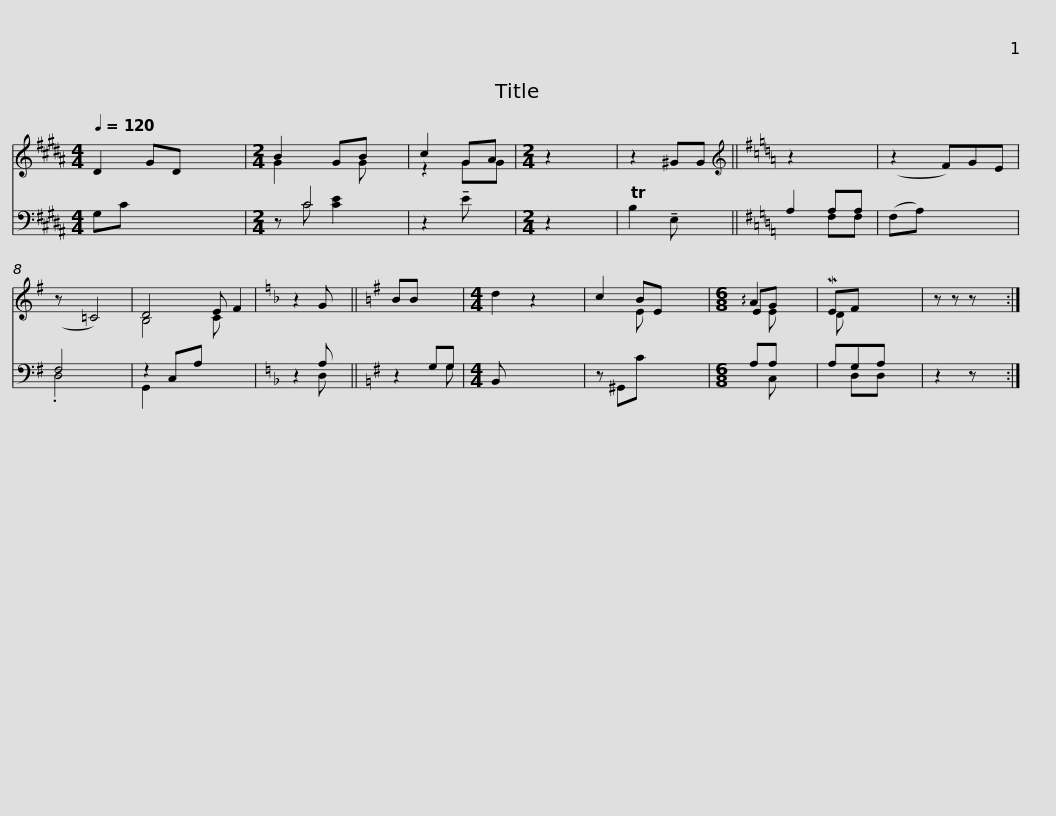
X:1
%%score ( 1 2 3 ) ( 4 5 )
L:1/8
Q:1/4=120
M:4/4
I:linebreak $
K:B
V:1 treble
V:2 treble
V:3 treble
V:4 bass
V:5 bass
V:1
 D2 GD x4 |[M:2/4] B2 GB x | c2 GA |[M:2/4] z2 x2 | z2 ^GG ||$ %5
[K:G][K:treble] z2 x2 | (z2 F)GE | (z =C4) | D4 E F2 |[K:F] z2 G x ||$ %10
[K:G] BB x2 |[M:4/4] d2 z2 x4 | c2 BE x4 |[M:6/8] !arpeggio!A2 x4 | MEF x4 | %15
 z z z x3 :| %16
V:2
 x8 |[M:2/4] G2 x G x | z2 GG |[M:2/4] x4 | x4 ||$ %5
[K:G][K:treble] x4 | x5 | x5 | B,4 C x2 |[K:F] x4 ||$ %10
[K:G] x4 |[M:4/4] x8 | x2 E x5 |[M:6/8] EG x4 | D x5 | %15
 x6 :| %16
V:3
 x8 |[M:2/4] x5 | x4 |[M:2/4] x4 | x4 ||$ %5
[K:G][K:treble] x4 | x5 | x5 | x7 |[K:F] x4 ||$ %10
[K:G] x4 |[M:4/4] x8 | x8 |[M:6/8] x E x4 | x6 | %15
 x6 :| %16
V:4
 G,C x6 |[M:2/4] z C4 | z2 !tenuto!E x |[M:2/4] z2 x2 | TB,2 !tenuto!E, x ||$ %5
[K:G] A,2 A,A, | (F,A,) x3 | F,4 x | z2 C,A, x3 |[K:F] z2 A, x ||$ %10
[K:G] z2 G,G, |[M:4/4] B,, x7 | z ^G,,C x5 |[M:6/8] A,A, x4 | A,G,A, x3 | %15
 z2 z x3 :| %16
V:5
 x8 |[M:2/4] x C [CE]2 x | x4 |[M:2/4] x4 | x4 ||$ %5
[K:G] x2 F,F, | x5 | .D,4 x | G,,2 x5 |[K:F] z2 D, x ||$ %10
[K:G] x3 G, |[M:4/4] x8 | x8 |[M:6/8] x C, x4 | x D,D, x3 | %15
 x6 :| %16
